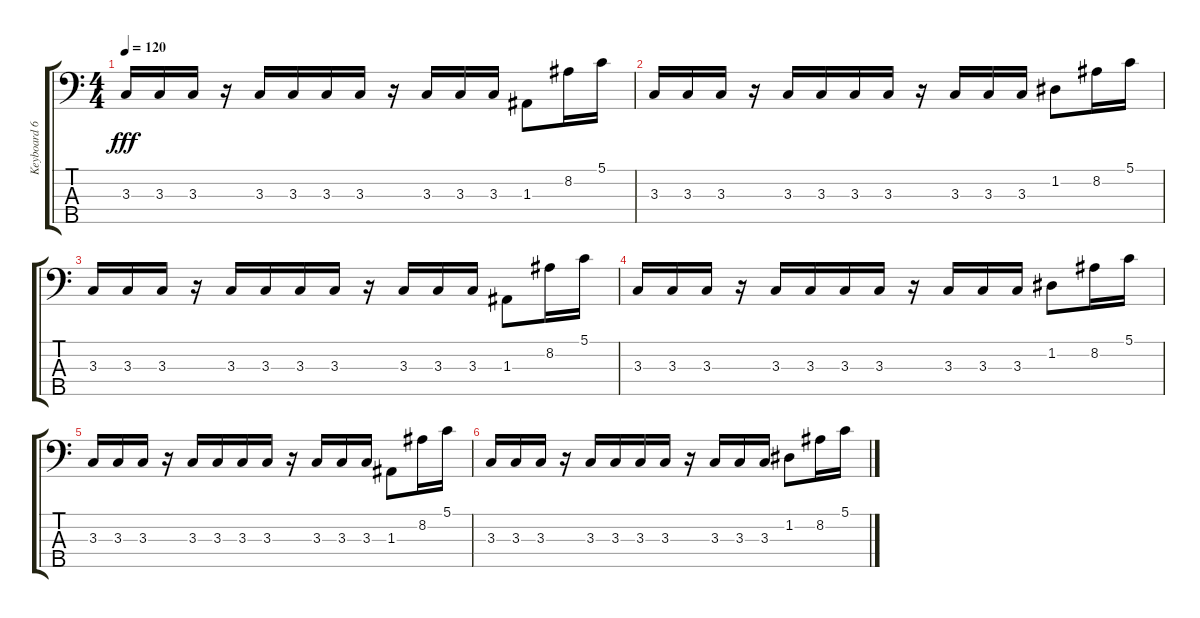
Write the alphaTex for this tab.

\track ("Keyboard 6" "Keyboard 6") {instrument synthbass1}
\staff {score tabs}
\tuning (G2 D2 A1 E1 B0) {hide}
\ts (4 4)
\tempo 120
\clef f4
\ks c
3.3.16{dy fff} 3.3.16 3.3.16 r.16 3.3.16 3.3.16 3.3.16 3.3.16 r.16 3.3.16 3.3.16 3.3.16 1.3.8 8.2.16 5.1.16 |
3.3.16 3.3.16 3.3.16 r.16 3.3.16 3.3.16 3.3.16 3.3.16 r.16 3.3.16 3.3.16 3.3.16 1.2.8 8.2.16 5.1.16 |
3.3.16 3.3.16 3.3.16 r.16 3.3.16 3.3.16 3.3.16 3.3.16 r.16 3.3.16 3.3.16 3.3.16 1.3.8 8.2.16 5.1.16 |
3.3.16 3.3.16 3.3.16 r.16 3.3.16 3.3.16 3.3.16 3.3.16 r.16 3.3.16 3.3.16 3.3.16 1.2.8 8.2.16 5.1.16 |
3.3.16 3.3.16 3.3.16 r.16 3.3.16 3.3.16 3.3.16 3.3.16 r.16 3.3.16 3.3.16 3.3.16 1.3.8 8.2.16 5.1.16 |
3.3.16 3.3.16 3.3.16 r.16 3.3.16 3.3.16 3.3.16 3.3.16 r.16 3.3.16 3.3.16 3.3.16 1.2.8 8.2.16 5.1.16
